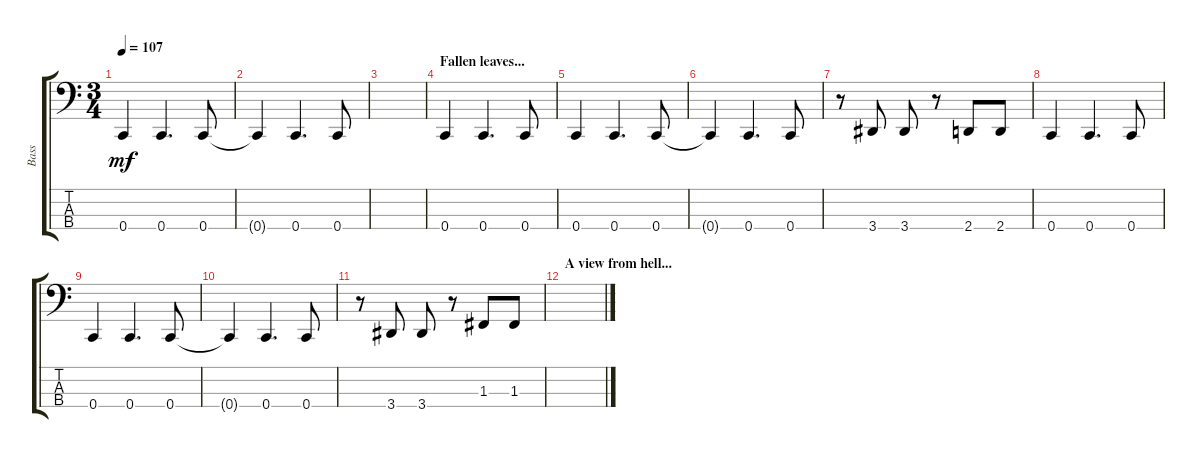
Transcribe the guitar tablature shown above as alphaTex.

\track ("Bass" "Bass") {instrument electricbassfinger}
\staff {score tabs}
\tuning (Eb2 Bb1 F1 C1) {hide}
\ts (3 4)
\tempo 107
\clef f4
\ks c
0.4.4{dy mf} 0.4.4{d} 0.4.8 |
0.4{t}.4 0.4.4{d} 0.4.8 |
|
\section ("" "Fallen leaves...")
0.4.4 0.4.4{d} 0.4.8 |
0.4.4 0.4.4{d} 0.4.8 |
0.4{t}.4 0.4.4{d} 0.4.8 |
r.8 3.4.8 3.4.8 r.8 2.4.8 2.4.8 |
0.4.4 0.4.4{d} 0.4.8 |
0.4.4 0.4.4{d} 0.4.8 |
0.4{t}.4 0.4.4{d} 0.4.8 |
r.8 3.4.8 3.4.8 r.8 1.3.8 1.3.8 |
\section ("" "A view from hell...")
